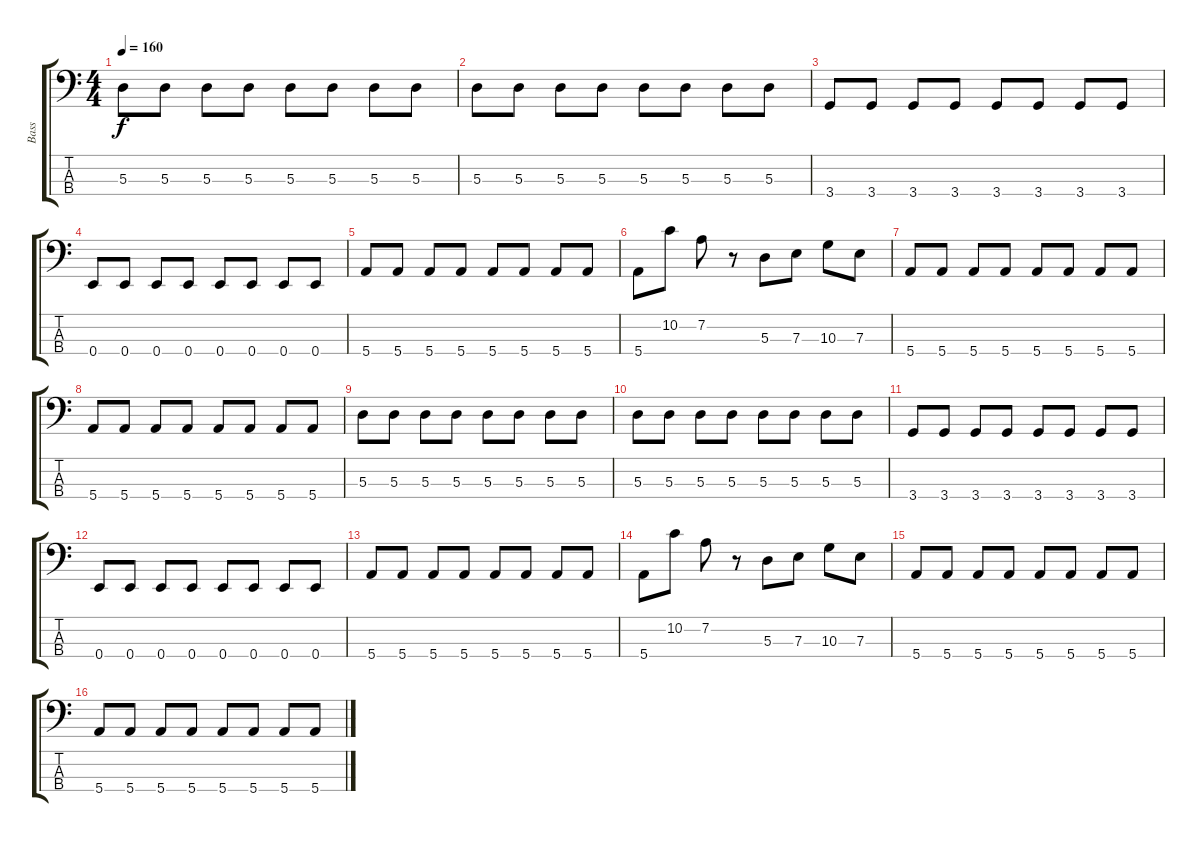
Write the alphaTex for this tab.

\track ("Bass" "Bass") {instrument electricbasspick}
\staff {score tabs}
\tuning (G2 D2 A1 E1) {hide}
\ts (4 4)
\tempo 160
\clef f4
\ks c
5.3.8{dy f} 5.3.8 5.3.8 5.3.8 5.3.8 5.3.8 5.3.8 5.3.8 |
5.3.8 5.3.8 5.3.8 5.3.8 5.3.8 5.3.8 5.3.8 5.3.8 |
3.4.8 3.4.8 3.4.8 3.4.8 3.4.8 3.4.8 3.4.8 3.4.8 |
0.4.8 0.4.8 0.4.8 0.4.8 0.4.8 0.4.8 0.4.8 0.4.8 |
5.4.8 5.4.8 5.4.8 5.4.8 5.4.8 5.4.8 5.4.8 5.4.8 |
5.4.8 10.2.8 7.2.8 r.8 5.3.8 7.3.8 10.3.8 7.3.8 |
5.4.8 5.4.8 5.4.8 5.4.8 5.4.8 5.4.8 5.4.8 5.4.8 |
5.4.8 5.4.8 5.4.8 5.4.8 5.4.8 5.4.8 5.4.8 5.4.8 |
5.3.8 5.3.8 5.3.8 5.3.8 5.3.8 5.3.8 5.3.8 5.3.8 |
5.3.8 5.3.8 5.3.8 5.3.8 5.3.8 5.3.8 5.3.8 5.3.8 |
3.4.8 3.4.8 3.4.8 3.4.8 3.4.8 3.4.8 3.4.8 3.4.8 |
0.4.8 0.4.8 0.4.8 0.4.8 0.4.8 0.4.8 0.4.8 0.4.8 |
5.4.8 5.4.8 5.4.8 5.4.8 5.4.8 5.4.8 5.4.8 5.4.8 |
5.4.8 10.2.8 7.2.8 r.8 5.3.8 7.3.8 10.3.8 7.3.8 |
5.4.8 5.4.8 5.4.8 5.4.8 5.4.8 5.4.8 5.4.8 5.4.8 |
5.4.8 5.4.8 5.4.8 5.4.8 5.4.8 5.4.8 5.4.8 5.4.8
